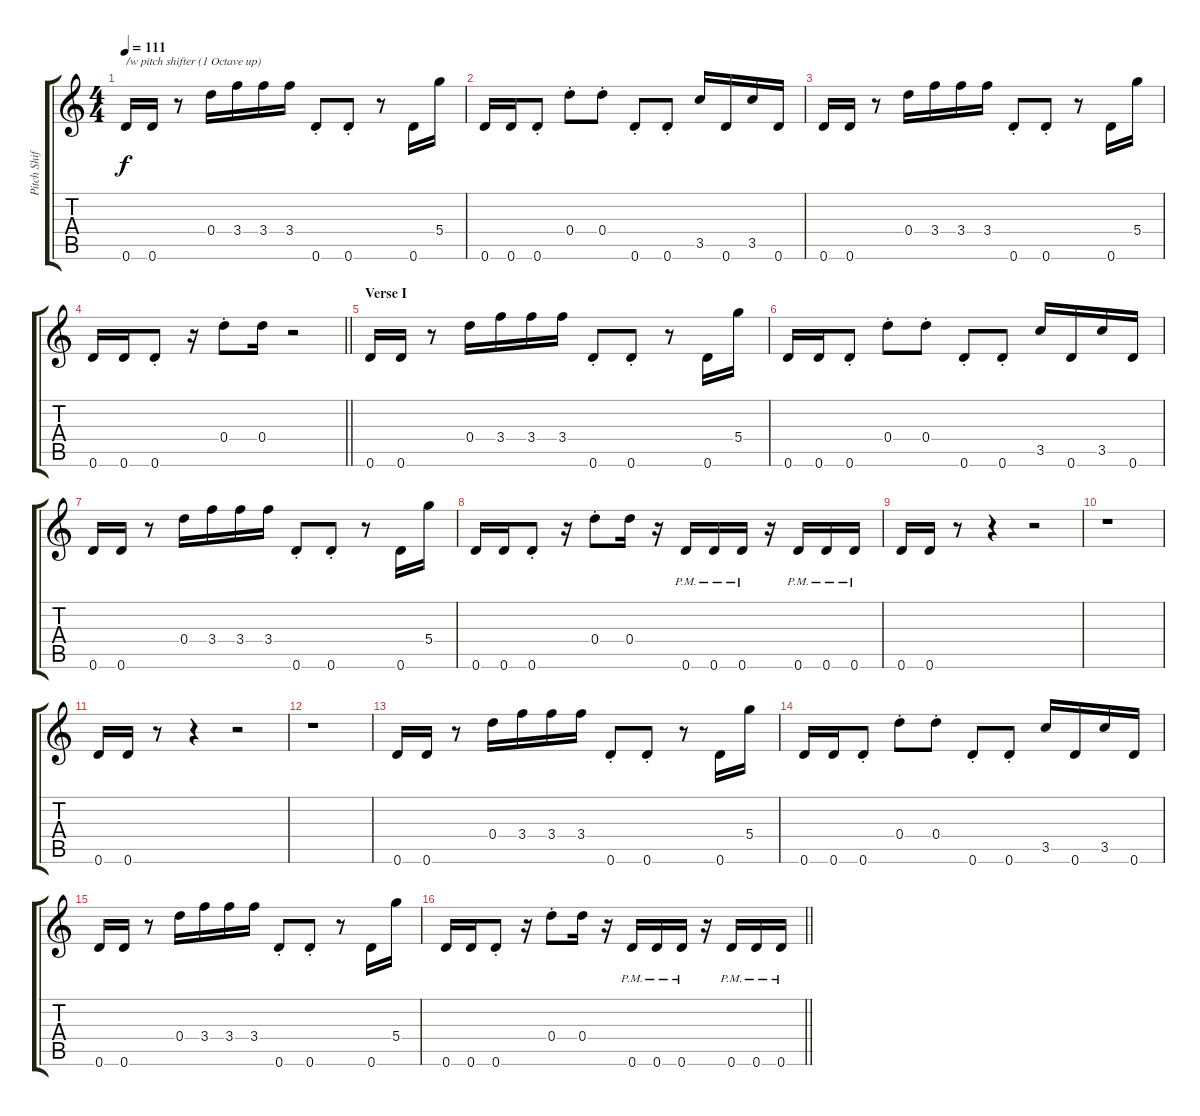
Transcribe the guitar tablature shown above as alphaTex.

\track ("Pitch Shifter 1" "Pitch Shif") {instrument distortionguitar}
\staff {score tabs}
\tuning (E5 B4 G4 D4 A3 D3) {hide}
\ts (4 4)
\tempo 111
\clef g2
\ks c
0.6.16{txt "/w pitch shifter (1 Octave up)" dy f instrument distortionguitar} 0.6.16 r.8 0.4.16 3.4.16 3.4.16 3.4.16 0.6{st}.8 0.6{st}.8 r.8 0.6.16 5.4.16 |
0.6.16 0.6.16 0.6{st}.8 0.4{st}.8 0.4{st}.8 0.6{st}.8 0.6{st}.8 3.5.16 0.6.16 3.5.16 0.6.16 |
0.6.16 0.6.16 r.8 0.4.16 3.4.16 3.4.16 3.4.16 0.6{st}.8 0.6{st}.8 r.8 0.6.16 5.4.16 |
\barLineRight lightlight
0.6.16 0.6.16 0.6{st}.8 r.16 0.4{st}.8 0.4.16 r.2 |
\section ("" "Verse I")
0.6.16 0.6.16 r.8 0.4.16 3.4.16 3.4.16 3.4.16 0.6{st}.8 0.6{st}.8 r.8 0.6.16 5.4.16 |
0.6.16 0.6.16 0.6{st}.8 0.4{st}.8 0.4{st}.8 0.6{st}.8 0.6{st}.8 3.5.16 0.6.16 3.5.16 0.6.16 |
0.6.16 0.6.16 r.8 0.4.16 3.4.16 3.4.16 3.4.16 0.6{st}.8 0.6{st}.8 r.8 0.6.16 5.4.16 |
0.6.16 0.6.16 0.6{st}.8 r.16 0.4{st}.8 0.4.16 r.16 0.6{pm}.16 0.6{pm}.16 0.6{pm}.16 r.16 0.6{pm}.16 0.6{pm}.16 0.6{pm}.16 |
0.6.16 0.6.16 r.8 r.4 r.2 |
r.1 |
0.6.16 0.6.16 r.8 r.4 r.2 |
r.1 |
0.6.16 0.6.16 r.8 0.4.16 3.4.16 3.4.16 3.4.16 0.6{st}.8 0.6{st}.8 r.8 0.6.16 5.4.16 |
0.6.16 0.6.16 0.6{st}.8 0.4{st}.8 0.4{st}.8 0.6{st}.8 0.6{st}.8 3.5.16 0.6.16 3.5.16 0.6.16 |
0.6.16 0.6.16 r.8 0.4.16 3.4.16 3.4.16 3.4.16 0.6{st}.8 0.6{st}.8 r.8 0.6.16 5.4.16 |
\barLineRight lightlight
0.6.16 0.6.16 0.6{st}.8 r.16 0.4{st}.8 0.4.16 r.16 0.6{pm}.16 0.6{pm}.16 0.6{pm}.16 r.16 0.6{pm}.16 0.6{pm}.16 0.6{pm}.16
